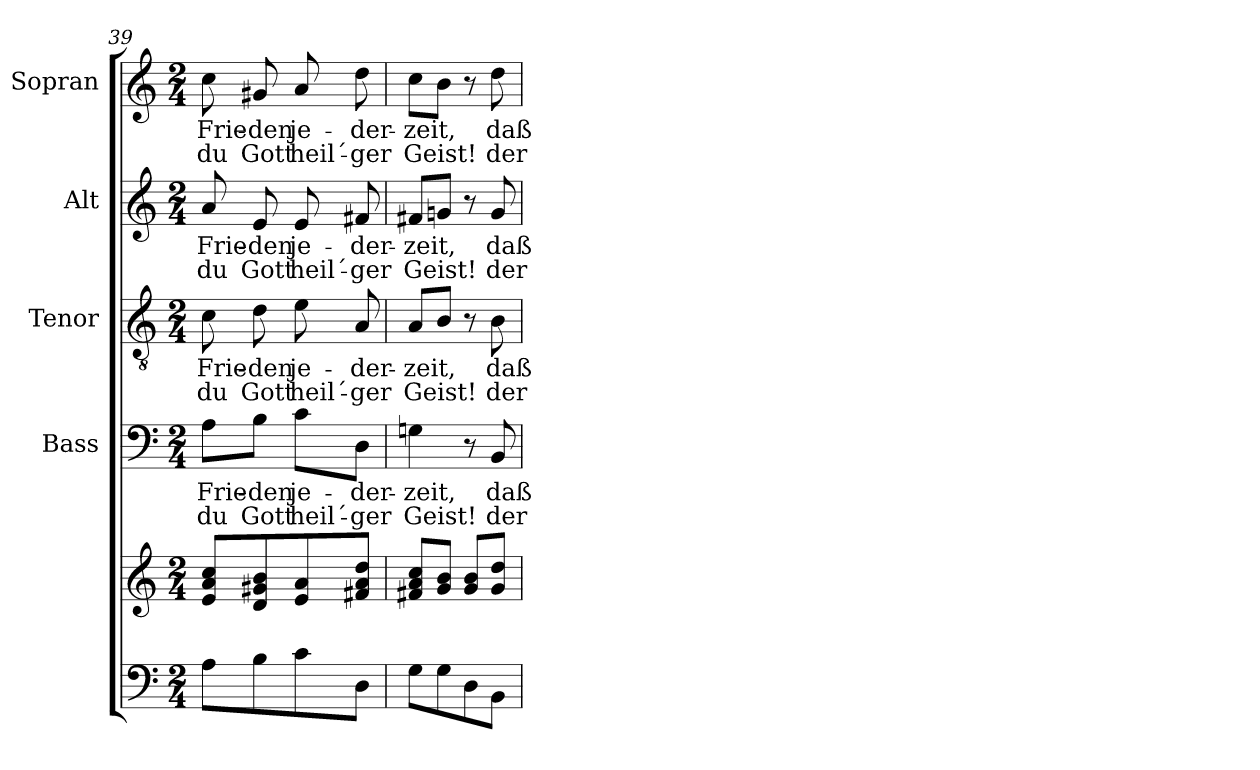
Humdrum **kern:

**kern	**kern	**kern	**text	**text	**kern	**text	**text	**kern	**text	**text	**kern	**text	**text
*part5	*part5	*part4	*part4	*part4	*part3	*part3	*part3	*part2	*part2	*part2	*part1	*part1	*part1
*staff6	*staff5	*staff4	*staff4	*staff4	*staff3	*staff3	*staff3	*staff2	*staff2	*staff2	*staff1	*staff1	*staff1
*	*	*I"Bass	*	*	*I"Tenor	*	*	*I"Alt	*	*	*I"Sopran	*	*
*	*	*I'B.	*	*	*I'T.	*	*	*I'A.	*	*	*I'S.	*	*
*clefF4	*clefG2	*clefF4	*	*	*clefGv2	*	*	*clefG2	*	*	*clefG2	*	*
*k[]	*k[]	*k[]	*	*	*k[]	*	*	*k[]	*	*	*k[]	*	*
*C:	*C:	*C:	*	*	*C:	*	*	*C:	*	*	*C:	*	*
*M2/4	*M2/4	*M2/4	*	*	*M2/4	*	*	*M2/4	*	*	*M2/4	*	*
=39	=39	=39	=39	=39	=39	=39	=39	=39	=39	=39	=39	=39	=39
!	!	!	!LO:LY:b	!LO:LY:b	!	!LO:LY:b	!LO:LY:b	!	!LO:LY:b	!LO:LY:b	!	!LO:LY:b	!LO:LY:b
8A\L	8e/ 8a/ 8cc/L	8A\L	Frie-	du	8c\	Frie-	du	8a/	Frie-	du	8cc\	Frie-	du
!	!	!	!LO:LY:b	!LO:LY:b	!	!LO:LY:b	!LO:LY:b	!	!LO:LY:b	!LO:LY:b	!	!LO:LY:b	!LO:LY:b
8B\	8d/ 8g#X/ 8b/	8B\J	-den	Gott	8d\	-den	Gott	8e/	-den	Gott	8g#X/	-den	Gott
!	!	!	!LO:LY:b	!LO:LY:b	!	!LO:LY:b	!LO:LY:b	!	!LO:LY:b	!LO:LY:b	!	!LO:LY:b	!LO:LY:b
8c\	8e/ 8a/	8c\L	je-	heil´-	8e\	je-	heil´-	8e/	je-	heil´-	8a/	je-	heil´-
!	!	!	!LO:LY:b	!LO:LY:b	!	!LO:LY:b	!LO:LY:b	!	!LO:LY:b	!LO:LY:b	!	!LO:LY:b	!LO:LY:b
8D\J	8f#X/ 8a/ 8dd/J	8D\J	-der-	-ger	8A/	-der-	-ger	8f#X/	-der-	-ger	8dd\	-der-	-ger
=40	=40	=40	=40	=40	=40	=40	=40	=40	=40	=40	=40	=40	=40
!	!	!	!LO:LY:b	!LO:LY:b	!	!LO:LY:b	!LO:LY:b	!	!LO:LY:b	!LO:LY:b	!	!LO:LY:b	!LO:LY:b
8G\L	8f#X/ 8a/ 8cc/L	4Gn\	-zeit,	Geist!	8A/L	-zeit,	Geist!	8f#X/L	-zeit,	Geist!	8cc\L	-zeit,	Geist!
8G\	8g/ 8b/J	.	.	.	8B/J	.	.	8gn/J	.	.	8b\J	.	.
8D\	8g/ 8b/L	8r	.	.	8r	.	.	8r	.	.	8r	.	.
!	!	!	!LO:LY:b	!LO:LY:b	!	!LO:LY:b	!LO:LY:b	!	!LO:LY:b	!LO:LY:b	!	!LO:LY:b	!LO:LY:b
8BB\J	8g/ 8dd/J	8BB/	daß	der	8B\	daß	der	8g/	daß	der	8dd\	daß	der
=	=	=	=	=	=	=	=	=	=	=	=	=	=
*-	*-	*-	*-	*-	*-	*-	*-	*-	*-	*-	*-	*-	*-
